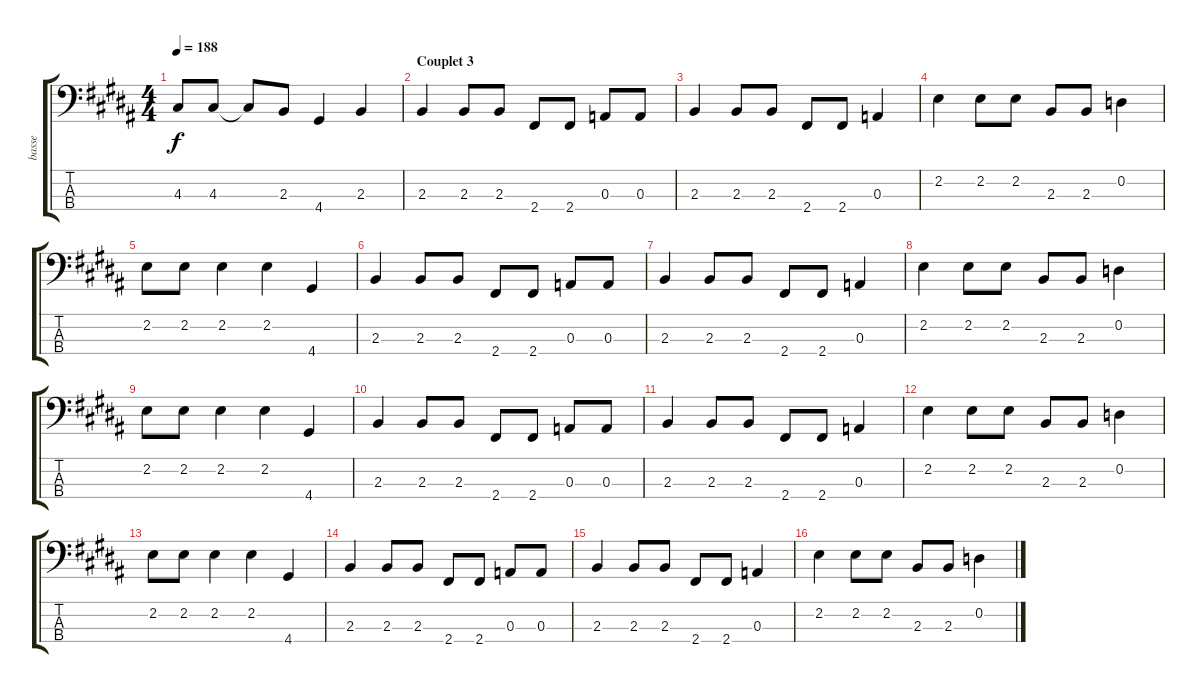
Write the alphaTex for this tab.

\track ("basse" "basse") {instrument electricbasspick}
\staff {score tabs}
\tuning (G2 D2 A1 E1) {hide}
\ts (4 4)
\tempo 188
\clef f4
\ks b
4.3.8{dy f} 4.3.8 4.3{t}.8 2.3.8 4.4.4 2.3.4 |
\section ("" "Couplet 3")
2.3.4 2.3.8 2.3.8 2.4.8 2.4.8 0.3.8 0.3.8 |
2.3.4 2.3.8 2.3.8 2.4.8 2.4.8 0.3.4 |
2.2.4 2.2.8 2.2.8 2.3.8 2.3.8 0.2.4 |
2.2.8 2.2.8 2.2.4 2.2.4 4.4.4 |
2.3.4 2.3.8 2.3.8 2.4.8 2.4.8 0.3.8 0.3.8 |
2.3.4 2.3.8 2.3.8 2.4.8 2.4.8 0.3.4 |
2.2.4 2.2.8 2.2.8 2.3.8 2.3.8 0.2.4 |
2.2.8 2.2.8 2.2.4 2.2.4 4.4.4 |
2.3.4 2.3.8 2.3.8 2.4.8 2.4.8 0.3.8 0.3.8 |
2.3.4 2.3.8 2.3.8 2.4.8 2.4.8 0.3.4 |
2.2.4 2.2.8 2.2.8 2.3.8 2.3.8 0.2.4 |
2.2.8 2.2.8 2.2.4 2.2.4 4.4.4 |
2.3.4 2.3.8 2.3.8 2.4.8 2.4.8 0.3.8 0.3.8 |
2.3.4 2.3.8 2.3.8 2.4.8 2.4.8 0.3.4 |
2.2.4 2.2.8 2.2.8 2.3.8 2.3.8 0.2.4
